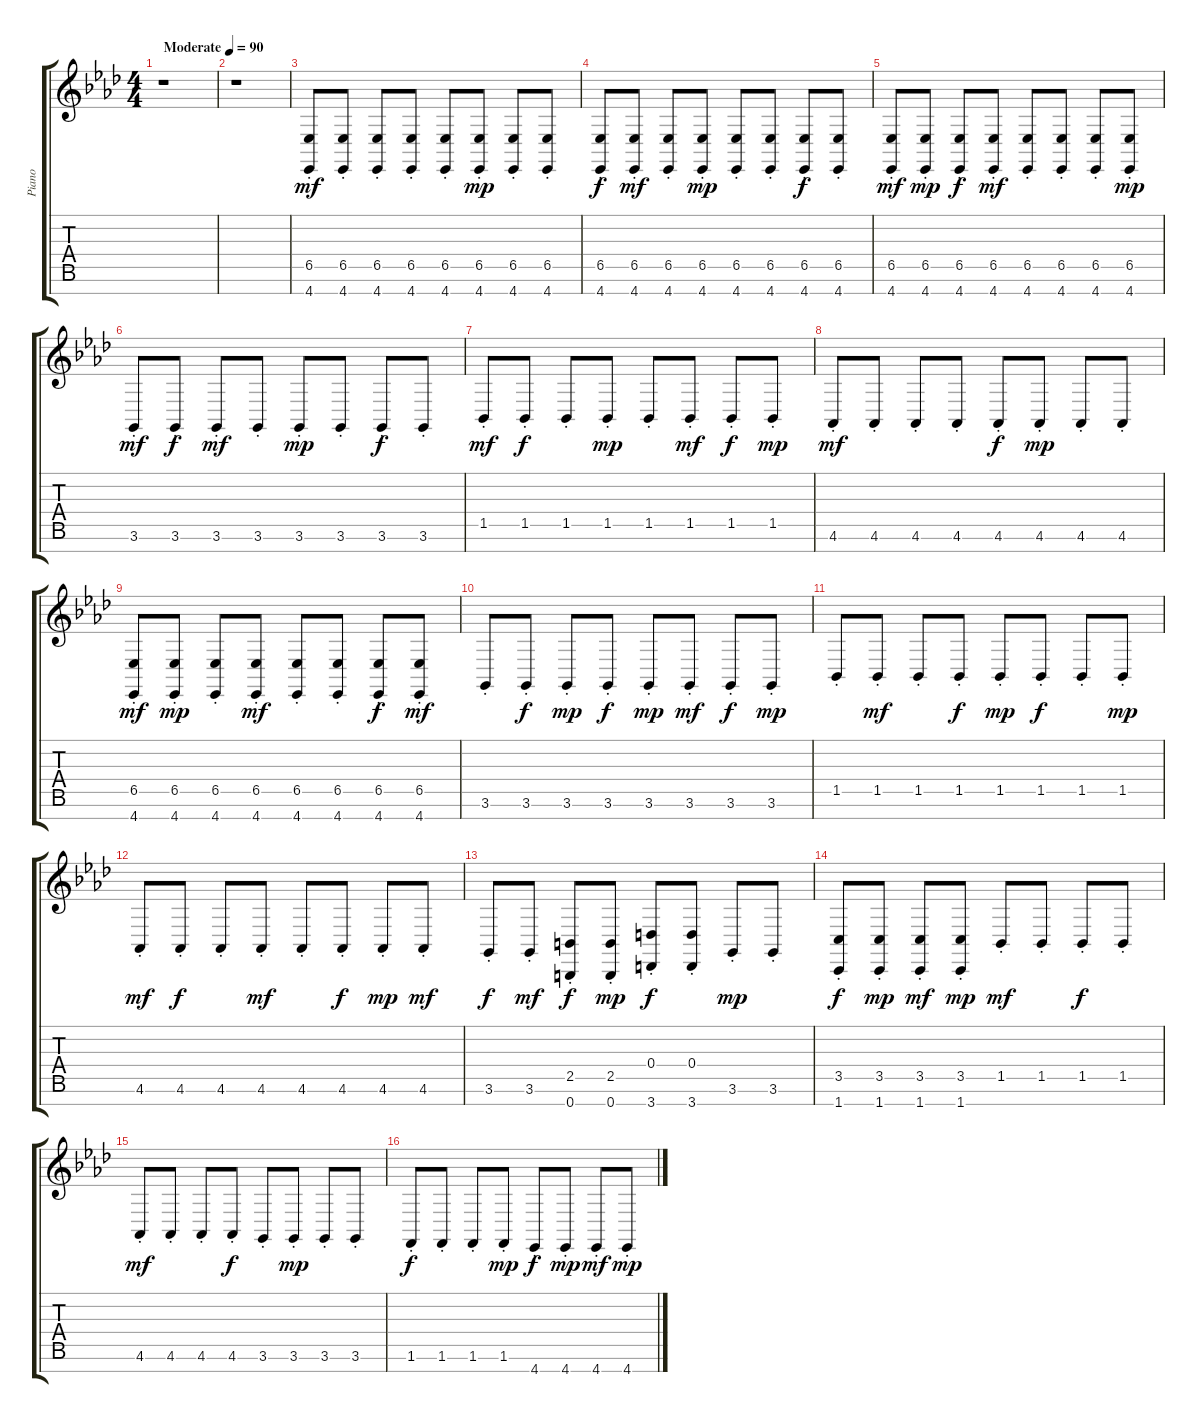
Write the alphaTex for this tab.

\track ("Piano" "Piano") {instrument brightacousticpiano}
\staff {score tabs}
\tuning (E4 B3 G3 D3 A2 E2 B1) {hide}
\ts (4 4)
\tempo (90 "Moderate")
\clef g2
\ks ab
r.1{dy mf instrument brightacousticpiano} |
r.1 |
(6.5{st} 4.7{st}).8 (6.5{st} 4.7{st}).8 (6.5{st} 4.7{st}).8 (6.5{st} 4.7{st}).8 (6.5{st} 4.7{st}).8 (6.5{st} 4.7{st}).8{dy mp} (6.5{st} 4.7{st}).8 (6.5{st} 4.7{st}).8 |
(6.5{st} 4.7{st}).8{dy f} (6.5{st} 4.7{st}).8{dy mf} (6.5{st} 4.7{st}).8 (6.5{st} 4.7{st}).8{dy mp} (6.5{st} 4.7{st}).8 (6.5{st} 4.7{st}).8 (6.5{st} 4.7{st}).8{dy f} (6.5{st} 4.7{st}).8 |
(6.5{st} 4.7{st}).8{dy mf} (6.5{st} 4.7{st}).8{dy mp} (6.5{st} 4.7{st}).8{dy f} (6.5{st} 4.7{st}).8{dy mf} (6.5{st} 4.7{st}).8 (6.5{st} 4.7{st}).8 (6.5{st} 4.7{st}).8 (6.5{st} 4.7{st}).8{dy mp} |
3.6{st}.8{dy mf} 3.6{st}.8{dy f} 3.6{st}.8{dy mf} 3.6{st}.8 3.6{st}.8{dy mp} 3.6{st}.8 3.6{st}.8{dy f} 3.6{st}.8 |
1.5{st}.8{dy mf} 1.5{st}.8{dy f} 1.5{st}.8 1.5{st}.8{dy mp} 1.5{st}.8 1.5{st}.8{dy mf} 1.5{st}.8{dy f} 1.5{st}.8{dy mp} |
4.6{st}.8{dy mf} 4.6{st}.8 4.6{st}.8 4.6{st}.8 4.6{st}.8{dy f} 4.6{st}.8{dy mp} 4.6{st}.8 4.6{st}.8 |
(6.5{st} 4.7{st}).8{dy mf} (6.5{st} 4.7{st}).8{dy mp} (6.5{st} 4.7{st}).8 (6.5{st} 4.7{st}).8{dy mf} (6.5{st} 4.7{st}).8 (6.5{st} 4.7{st}).8 (6.5{st} 4.7{st}).8{dy f} (6.5{st} 4.7{st}).8{dy mf} |
3.6{st}.8 3.6{st}.8{dy f} 3.6{st}.8{dy mp} 3.6{st}.8{dy f} 3.6{st}.8{dy mp} 3.6{st}.8{dy mf} 3.6{st}.8{dy f} 3.6{st}.8{dy mp} |
1.5{st}.8 1.5{st}.8{dy mf} 1.5{st}.8 1.5{st}.8{dy f} 1.5{st}.8{dy mp} 1.5{st}.8{dy f} 1.5{st}.8 1.5{st}.8{dy mp} |
4.6{st}.8{dy mf} 4.6{st}.8{dy f} 4.6{st}.8 4.6{st}.8{dy mf} 4.6{st}.8 4.6{st}.8{dy f} 4.6{st}.8{dy mp} 4.6{st}.8{dy mf} |
3.6{st}.8{dy f} 3.6{st}.8{dy mf} (2.5{st} 0.7{st}).8{dy f} (2.5{st} 0.7{st}).8{dy mp} (0.4{st} 3.7{st}).8{dy f} (0.4{st} 3.7{st}).8 3.6{st}.8{dy mp} 3.6{st}.8 |
(3.5{st} 1.7{st}).8{dy f} (3.5{st} 1.7{st}).8{dy mp} (3.5{st} 1.7{st}).8{dy mf} (3.5{st} 1.7{st}).8{dy mp} 1.5{st}.8{dy mf} 1.5{st}.8 1.5{st}.8{dy f} 1.5{st}.8 |
4.6{st}.8{dy mf} 4.6{st}.8 4.6{st}.8 4.6{st}.8{dy f} 3.6{st}.8 3.6{st}.8{dy mp} 3.6{st}.8 3.6{st}.8 |
1.6{st}.8{dy f} 1.6{st}.8 1.6{st}.8 1.6{st}.8{dy mp} 4.7{st}.8{dy f} 4.7{st}.8{dy mp} 4.7{st}.8{dy mf} 4.7{st}.8{dy mp}
